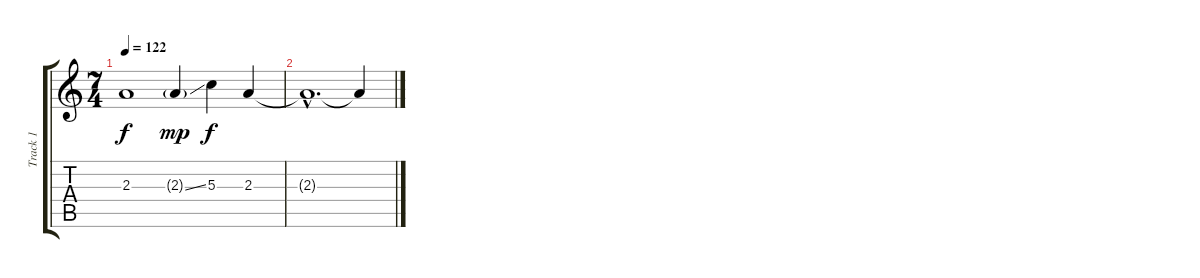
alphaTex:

\track ("Track 1" "Track 1") {instrument overdrivenguitar}
\staff {score tabs}
\tuning (E4 B3 G3 D3 A2 E2) {hide}
\ts (7 4)
\tempo 122
\clef g2
\ks c
2.3{t}.1{dy f} 2.3{ss g}.4{dy mp} 5.3.4{dy f} 2.3.4 |
2.3{hac t}.1{d} 2.3{t}.4
